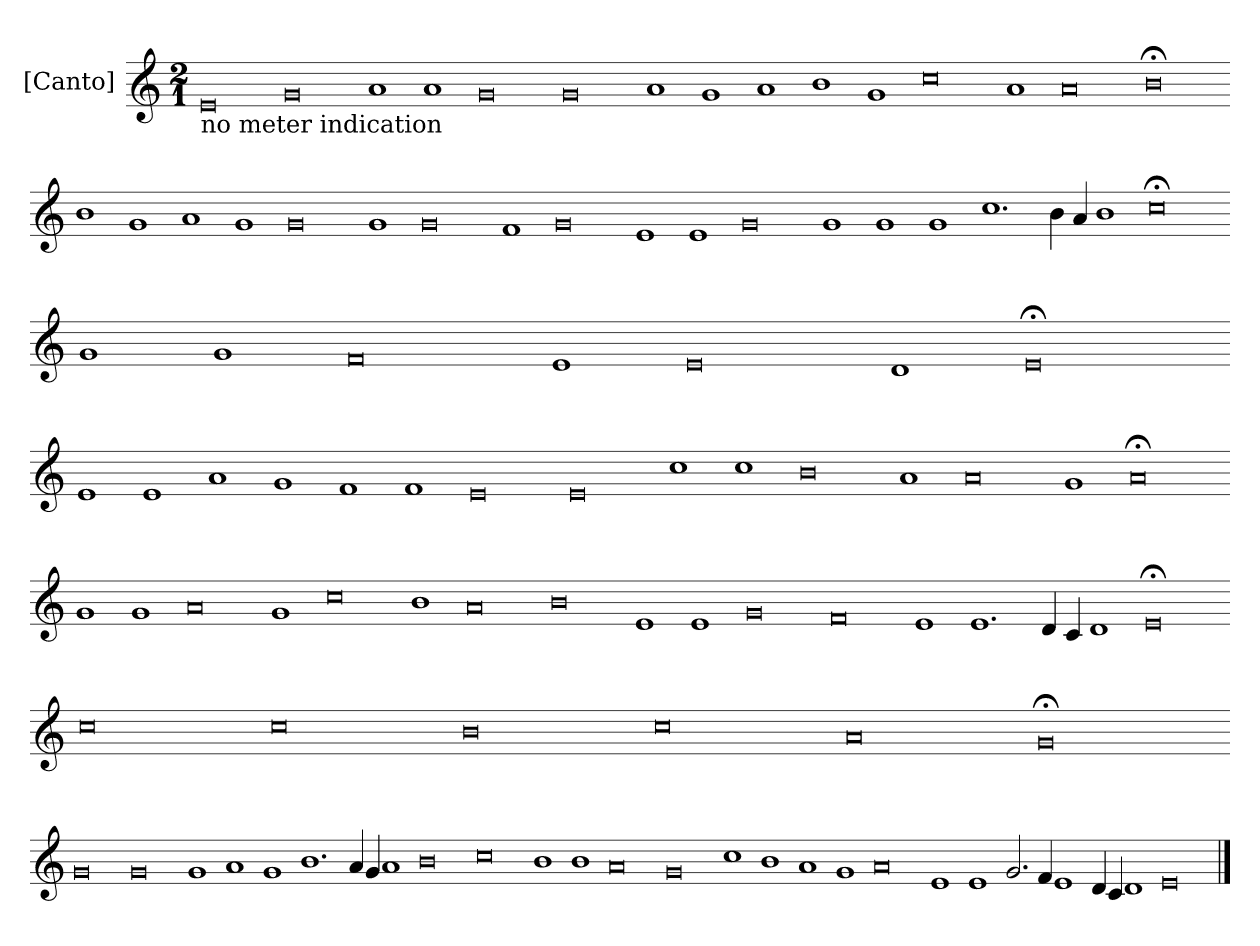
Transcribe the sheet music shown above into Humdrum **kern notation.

**kern
*part1
*staff1
*I"[Canto]
*clefG2
*k[]
*M2/1
=
!LO:TX:b:t=no meter indication
0e
0g
1a
1a
0g
0g
1a
1g
1a
1b
1g
0cc
1a
0a
0b;<
=-
1b
1g
1a
1g
0g
1g
0g
1f
0g
1e
1e
0g
1g
1g
1g
1.cc
4b
4a
1b
0cc;<
=-
1g
1g
0f
1e
0e
1d
0e;<
=-
1e
1e
1a
1g
1f
1f
0e
0e
1cc
1cc
0b
1a
0a
1g
0a;<
=-
1g
1g
0a
1g
0cc
1b
0a
0b
1e
1e
0g
0f
1e
1.e
4d
4c
1d
0e;<
=-
0cc
0cc
0b
0cc
0a
0g;<
=-
0g
0g
1g
1a
1g
1.b
4a
4g
1a
0b
0cc
1b
1b
0a
0g
1cc
1b
1a
1g
0a
1e
1e
2.g
4f
1e
4d
4c
1d
0e
==
*-
